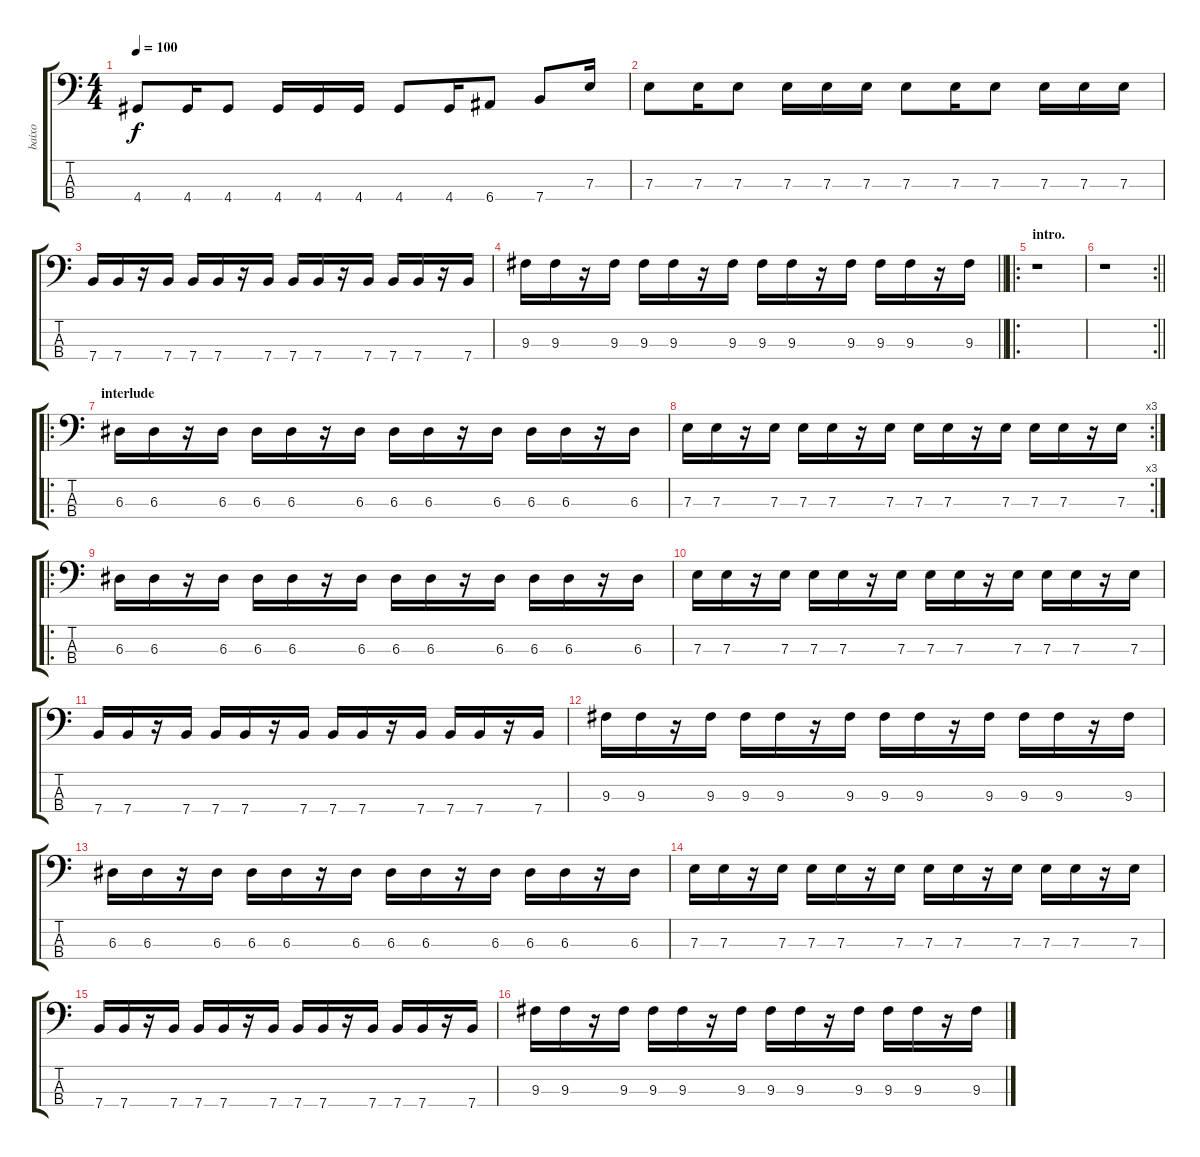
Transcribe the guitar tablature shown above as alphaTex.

\track ("baixo" "baixo") {instrument electricbasspick}
\staff {score tabs}
\tuning (G2 D2 A1 E1) {hide}
\ts (4 4)
\tempo 100
\clef f4
\ks c
4.4.8{dy f} 4.4.16 4.4.8 4.4.16 4.4.16 4.4.16 4.4.8 4.4.16 6.4.8 7.4.8 7.3.16 |
7.3.8 7.3.16 7.3.8 7.3.16 7.3.16 7.3.16 7.3.8 7.3.16 7.3.8 7.3.16 7.3.16 7.3.16 |
7.4.16 7.4.16 r.16 7.4.16 7.4.16 7.4.16 r.16 7.4.16 7.4.16 7.4.16 r.16 7.4.16 7.4.16 7.4.16 r.16 7.4.16 |
\barLineRight lightlight
9.3.16 9.3.16 r.16 9.3.16 9.3.16 9.3.16 r.16 9.3.16 9.3.16 9.3.16 r.16 9.3.16 9.3.16 9.3.16 r.16 9.3.16 |
\ro
\section ("" "intro.")
r.1 |
\rc 2
\barLineRight lightlight
r.1 |
\ro
\section ("" "interlude")
6.3.16 6.3.16 r.16 6.3.16 6.3.16 6.3.16 r.16 6.3.16 6.3.16 6.3.16 r.16 6.3.16 6.3.16 6.3.16 r.16 6.3.16 |
\rc 3
7.3.16 7.3.16 r.16 7.3.16 7.3.16 7.3.16 r.16 7.3.16 7.3.16 7.3.16 r.16 7.3.16 7.3.16 7.3.16 r.16 7.3.16 |
\ro
6.3.16 6.3.16 r.16 6.3.16 6.3.16 6.3.16 r.16 6.3.16 6.3.16 6.3.16 r.16 6.3.16 6.3.16 6.3.16 r.16 6.3.16 |
7.3.16 7.3.16 r.16 7.3.16 7.3.16 7.3.16 r.16 7.3.16 7.3.16 7.3.16 r.16 7.3.16 7.3.16 7.3.16 r.16 7.3.16 |
7.4.16 7.4.16 r.16 7.4.16 7.4.16 7.4.16 r.16 7.4.16 7.4.16 7.4.16 r.16 7.4.16 7.4.16 7.4.16 r.16 7.4.16 |
9.3.16 9.3.16 r.16 9.3.16 9.3.16 9.3.16 r.16 9.3.16 9.3.16 9.3.16 r.16 9.3.16 9.3.16 9.3.16 r.16 9.3.16 |
6.3.16 6.3.16 r.16 6.3.16 6.3.16 6.3.16 r.16 6.3.16 6.3.16 6.3.16 r.16 6.3.16 6.3.16 6.3.16 r.16 6.3.16 |
7.3.16 7.3.16 r.16 7.3.16 7.3.16 7.3.16 r.16 7.3.16 7.3.16 7.3.16 r.16 7.3.16 7.3.16 7.3.16 r.16 7.3.16 |
7.4.16 7.4.16 r.16 7.4.16 7.4.16 7.4.16 r.16 7.4.16 7.4.16 7.4.16 r.16 7.4.16 7.4.16 7.4.16 r.16 7.4.16 |
9.3.16 9.3.16 r.16 9.3.16 9.3.16 9.3.16 r.16 9.3.16 9.3.16 9.3.16 r.16 9.3.16 9.3.16 9.3.16 r.16 9.3.16
